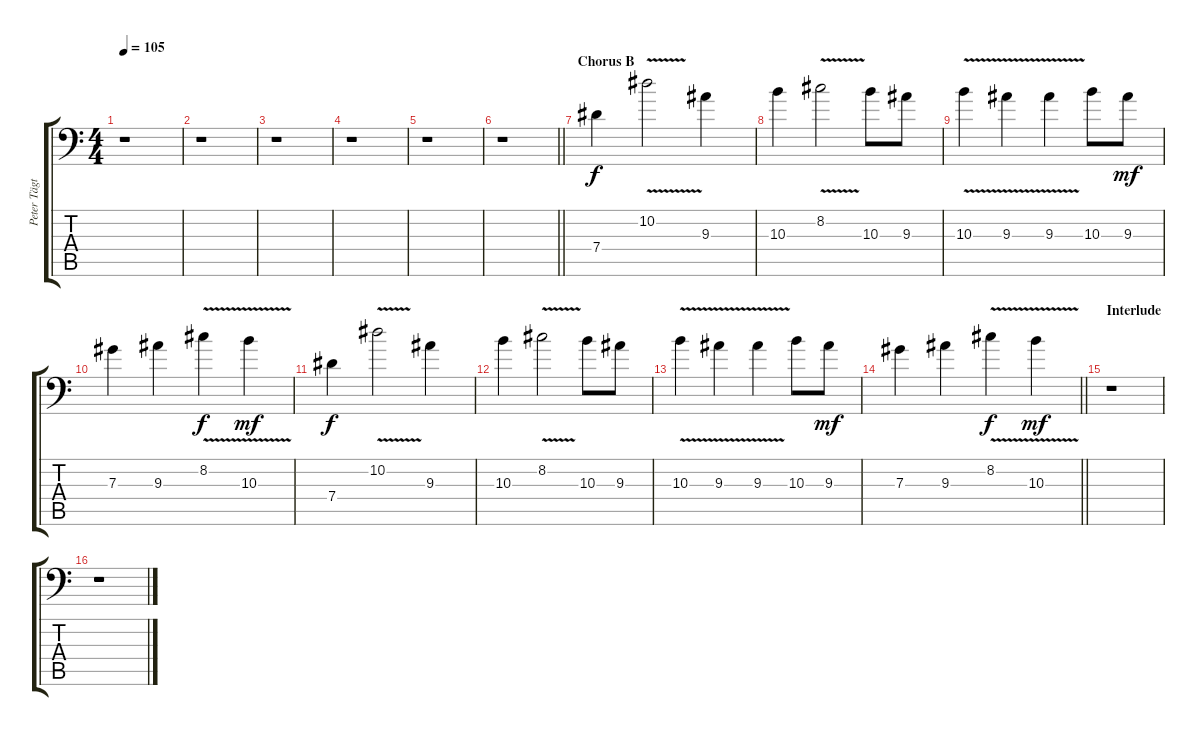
\track ("Peter Tägtgren (Lead 1)" "Peter Tägt") {instrument distortionguitar}
\staff {score tabs}
\tuning (Bb3 F3 Db3 Ab2 Eb2 Bb1) {hide}
\ts (4 4)
\tempo 105
\clef f4
\ks c
r.1{dy mf} |
r.1 |
r.1 |
r.1 |
r.1 |
\barLineRight lightlight
r.1 |
\section ("" "Chorus B")
7.4.4{dy f} 10.2{v}.2 9.3.4 |
10.3.4 8.2{v}.2 10.3.8 9.3.8 |
10.3{v}.4 9.3{v}.4 9.3{v}.4 10.3.8 9.3.8{dy mf} |
7.3.4 9.3.4 8.2{v}.4{dy f} 10.3{v}.4{dy mf} |
7.4.4{dy f} 10.2{v}.2 9.3.4 |
10.3.4 8.2{v}.2 10.3.8 9.3.8 |
10.3{v}.4 9.3{v}.4 9.3{v}.4 10.3.8 9.3.8{dy mf} |
\barLineRight lightlight
7.3.4 9.3.4 8.2{v}.4{dy f} 10.3{v}.4{dy mf} |
\section ("" "Interlude")
r.1 |
r.1
